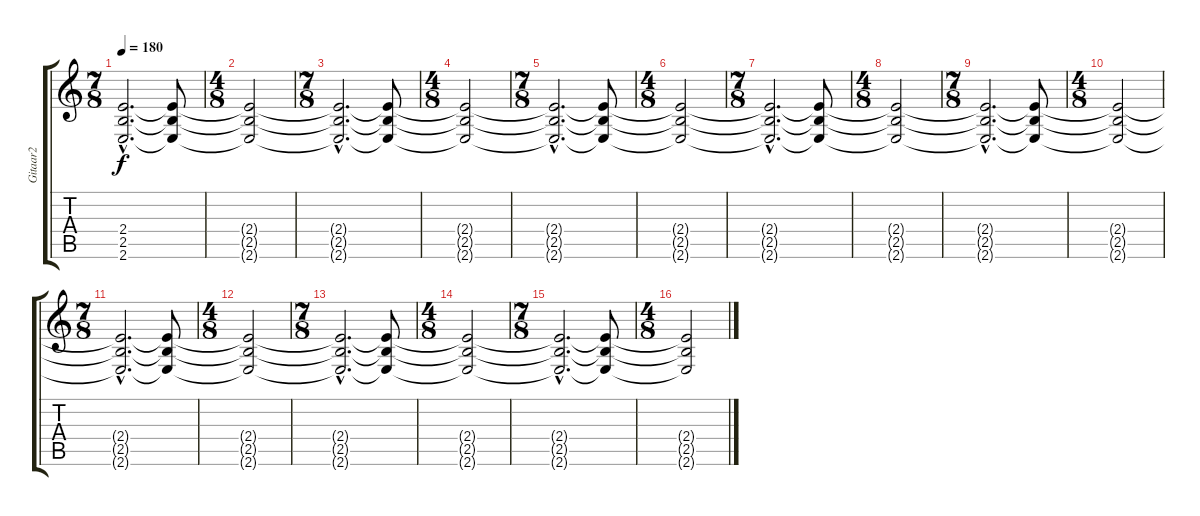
\track ("Gitaar2" "Gitaar2") {instrument distortionguitar}
\staff {score tabs}
\tuning (E4 B3 G3 D3 A2 D2) {hide}
\ts (7 8)
\tempo 180
\clef g2
\ks c
(2.4{hac} 2.5{hac} 2.6{hac}).2{d dy f} (2.4{t} 2.5{t} 2.6{t}).8 |
\ts (4 8)
(2.4{t} 2.5{t} 2.6{t}).2 |
\ts (7 8)
(2.4{hac t} 2.5{hac t} 2.6{hac t}).2{d} (2.4{t} 2.5{t} 2.6{t}).8 |
\ts (4 8)
(2.4{t} 2.5{t} 2.6{t}).2 |
\ts (7 8)
(2.4{hac t} 2.5{hac t} 2.6{hac t}).2{d} (2.4{t} 2.5{t} 2.6{t}).8 |
\ts (4 8)
(2.4{t} 2.5{t} 2.6{t}).2 |
\ts (7 8)
(2.4{hac t} 2.5{hac t} 2.6{hac t}).2{d} (2.4{t} 2.5{t} 2.6{t}).8 |
\ts (4 8)
(2.4{t} 2.5{t} 2.6{t}).2 |
\ts (7 8)
(2.4{hac t} 2.5{hac t} 2.6{hac t}).2{d} (2.4{t} 2.5{t} 2.6{t}).8 |
\ts (4 8)
(2.4{t} 2.5{t} 2.6{t}).2 |
\ts (7 8)
(2.4{hac t} 2.5{hac t} 2.6{hac t}).2{d} (2.4{t} 2.5{t} 2.6{t}).8 |
\ts (4 8)
(2.4{t} 2.5{t} 2.6{t}).2 |
\ts (7 8)
(2.4{hac t} 2.5{hac t} 2.6{hac t}).2{d} (2.4{t} 2.5{t} 2.6{t}).8 |
\ts (4 8)
(2.4{t} 2.5{t} 2.6{t}).2 |
\ts (7 8)
(2.4{hac t} 2.5{hac t} 2.6{hac t}).2{d} (2.4{t} 2.5{t} 2.6{t}).8 |
\ts (4 8)
(2.4{t} 2.5{t} 2.6{t}).2
